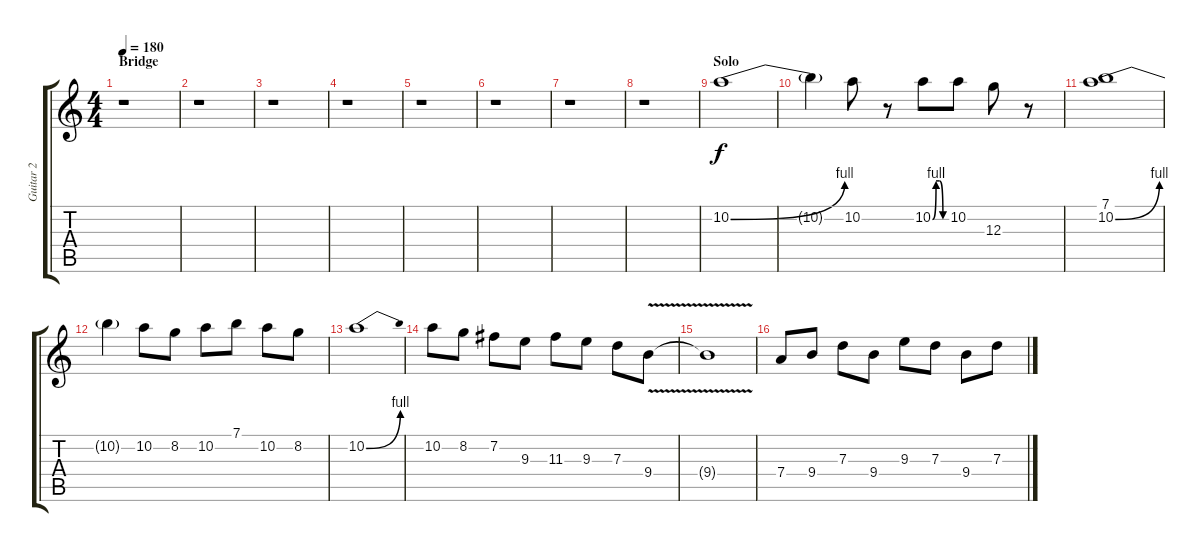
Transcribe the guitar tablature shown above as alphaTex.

\track ("Guitar 2" "Guitar 2") {instrument distortionguitar}
\staff {score tabs}
\tuning (E4 B3 G3 D3 A2 E2) {hide}
\ts (4 4)
\section ("" "Bridge")
\tempo 180
\clef g2
\ks c
r.1{dy f} |
r.1 |
r.1 |
r.1 |
r.1 |
r.1 |
r.1 |
r.1 |
\section ("" "Solo")
10.2{be (bend 0 0 60 4)}.1 |
10.2{t}.4 10.2.8 r.8 10.2{be (custom 0 0 15 4 30 4 45 0 60 0)}.8 10.2.8 12.3.8 r.8 |
(7.1 10.2{be (bend 0 0 60 4)}).1 |
10.2{t}.4 10.2.8 8.2.8 10.2.8 7.1.8 10.2.8 8.2.8 |
10.2{be (bend 0 0 60 4)}.1 |
10.2.8 8.2.8 7.2.8 9.3.8 11.3.8 9.3.8 7.3.8 9.4{v}.8 |
9.4{t}.1 |
7.4.8 9.4.8 7.3.8 9.4.8 9.3.8 7.3.8 9.4.8 7.3.8
